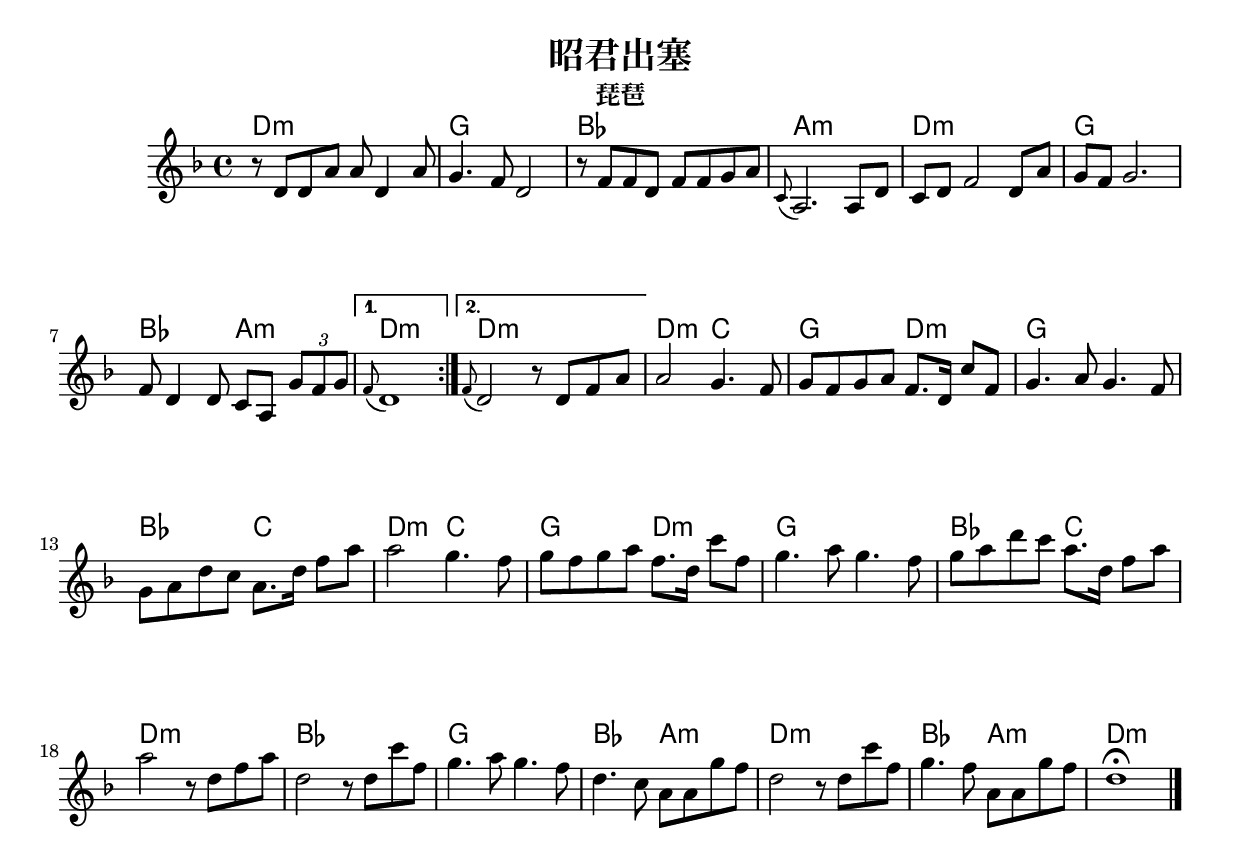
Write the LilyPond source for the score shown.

\header {
  title = "昭君出塞"
  instrument = "琵琶"
}
\paper {

system-system-spacing #'basic-distance = #20


}
\score {
<<
  \new ChordNames \chordmode {
    d1:m g, bes, a,:m d:m g, bes,2 a,:m d1:m d:m d2:m c g, d:m g,1 bes,2 c 
    d2:m c g, d:m g,1 bes,2 c d1:m bes, g, bes,2 a,:m d1:m bes,2 a,:m d1:m}
  \new Staff \with { midiInstrument = "acoustic guitar (nylon)" }
  \new Voice \relative c' { \key d \minor 
    \repeat volta 2 {r8 d d a'  a d,4 a'8 | g4. f8 d2 | r8 f f d f f g a | 
    \grace c,8 (a2.) a8 d| c d f2 d8 a' | g f g2. | f8 d4 d8 c a \tuplet 3/2 {g'8 f g} | }
    \alternative {{ \grace f (d1) } {\grace f8 (d2) r8 d f a} }
    a2 g4. f8 | g f g a f8. d16 c'8 f, | g4. a8 g4. f8 | g a d c a8. d16 f8 a |
    a2 g4. f8 | g f g a f8. d16 c'8 f, | g4. a8 g4. f8 | g a d c a8. d,16 f8 a |
    a2 r8 d, f a | d,2 r8 d c' f, | | g4. a8 g4. f8 | d4. c8 a a g' f | 
    d2 r8 d c' f, | g4. f8 a, a g' f | d1\fermata \bar "|."
  }

>>
  \layout {  
    \context {
      \Staff
              }
  }
  \midi {}
}